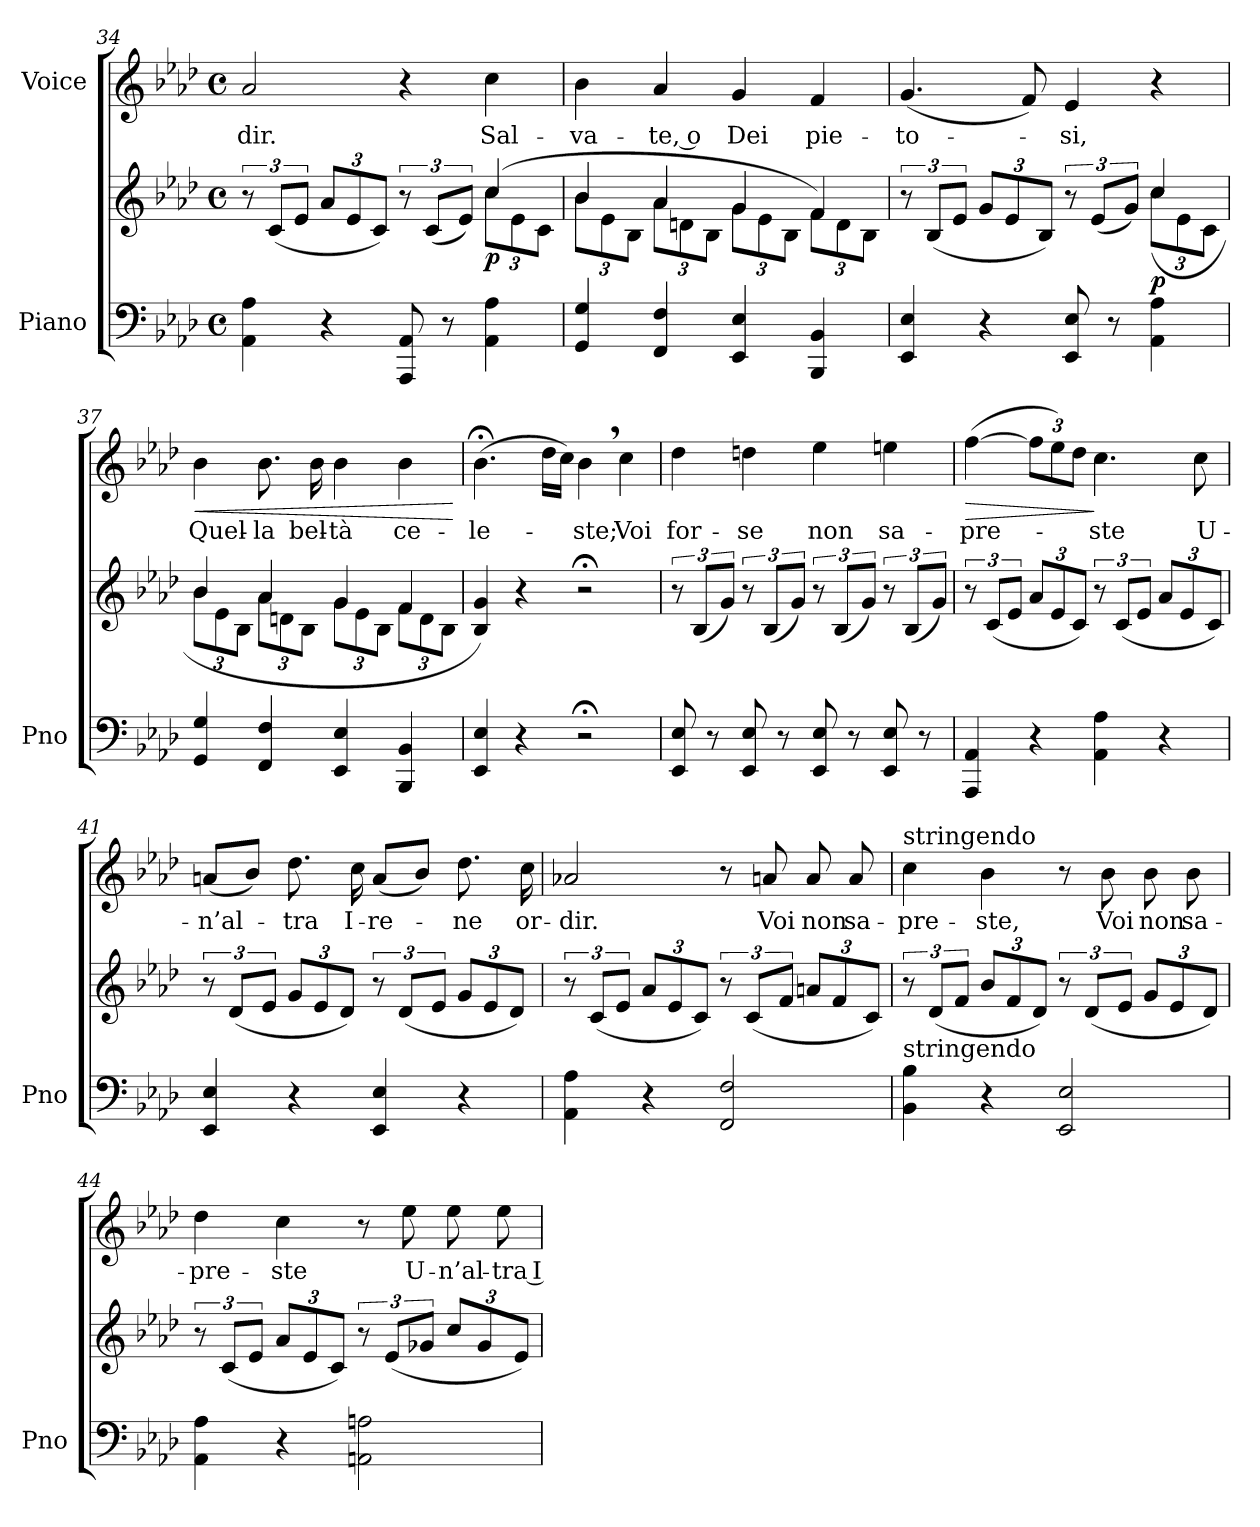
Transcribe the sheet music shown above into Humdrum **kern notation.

**kern	**kern	**dynam	**kern	**text	**dynam
*part2	*part2	*part2	*part1	*part1	*part1
*staff3	*staff2	*staff2/3	*staff1	*staff1	*staff1
*I"Piano	*	*	*I"Voice	*	*
*I'Pno	*	*	*	*	*
*clefF4	*clefG2	*	*clefG2	*	*
*k[b-e-a-d-]	*k[b-e-a-d-]	*	*k[b-e-a-d-]	*	*
*M4/4	*M4/4	*	*M4/4	*	*
*met(c)	*met(c)	*	*met(c)	*	*
=34	=34	=34	=34	=34	=34
*	*^	*	*	*	*
!	!	!	!	!	!LO:LY:b	!
4AA-\ 4A-\	12r	2.ryy	.	2a-/	-dir.	.
.	(12c/L	.	.	.	.	.
.	12e-/J	.	.	.	.	.
*	*Xbrackettup	*	*	*	*	*
4r	12a-/L	.	.	.	.	.
.	12e-/	.	.	.	.	.
.	12c/J)	.	.	.	.	.
*	*brackettup	*	*	*	*	*
8AAA-/ 8AA-/	12r	.	.	4r	.	.
.	(<12c/L	.	.	.	.	.
8r	.	.	.	.	.	.
.	12e-/J)	.	.	.	.	.
*	*	*Xbrackettup	*	*	*	*
!	!	!	!LO:DY:b	!	!LO:LY:b	!
4AA-\ 4A-\	(4cc/	12cc\L	p	4cc\	Sal-	.
.	.	12e-\	.	.	.	.
.	.	12c\J	.	.	.	.
=35	=35	=35	=35	=35	=35	=35
!	!	!	!	!	!LO:LY:b	!
4GG/ 4G/	4b-/	12b-\L	.	4b-\	-va-	.
.	.	12e-\	.	.	.	.
.	.	12B-\J	.	.	.	.
!	!	!	!	!	!LO:LY:b	!
4FF/ 4F/	4a-/	12a-\L	.	4a-/	-te, o	.
.	.	12dn\	.	.	.	.
.	.	12B-\J	.	.	.	.
!	!	!	!	!	!LO:LY:b	!
4EE-/ 4E-/	4g/	12g\L	.	4g/	Dei	.
.	.	12e-\	.	.	.	.
.	.	12B-\J	.	.	.	.
!	!	!	!	!	!LO:LY:b	!
4BBB-/ 4BB-/	4f/)	12f\L	.	4f/	pie-	.
.	.	12d\	.	.	.	.
.	.	12B-\J	.	.	.	.
!!LO:LB:g=z
=36	=36	=36	=36	=36	=36	=36
*	*brackettup	*	*	*	*	*
!	!	!	!	!	!LO:LY:b	!
4EE-/ 4E-/	12r	2.ryy	.	(>4.g/	-to-	.
.	(12B-/L	.	.	.	.	.
.	12e-/J	.	.	.	.	.
*	*Xbrackettup	*	*	*	*	*
4r	12g/L	.	.	.	.	.
.	12e-/	.	.	.	.	.
.	.	.	.	8f/)	.	.
.	12B-/J)	.	.	.	.	.
*	*brackettup	*	*	*	*	*
!	!	!	!	!	!LO:LY:b	!
8EE-/ 8E-/	12r	.	.	4e-/	-si,	.
.	(<12e-/L	.	.	.	.	.
8r	.	.	.	.	.	.
.	12g/J)	.	.	.	.	.
*	*	*Xbrackettup	*	*	*	*
!	!	!	!LO:DY:b	!	!	!
4AA-\ 4A-\	4cc/	(>12cc\L	p	4r	.	.
.	.	12e-\	.	.	.	.
.	.	12c\J	.	.	.	.
=37	=37	=37	=37	=37	=37	=37
!	!	!	!	!	!LO:LY:b	!LO:HP:b
4GG/ 4G/	4b-/	12b-\L	.	4b-\	Quel-	<
.	.	12e-\	.	.	.	.
.	.	12B-\J	.	.	.	.
!	!	!	!	!	!LO:LY:b	!
4FF/ 4F/	4a-/	12a-\L	.	8.b-\	-la	.
.	.	12dn\	.	.	.	.
.	.	12B-\J	.	.	.	.
!	!	!	!	!	!LO:LY:b	!
.	.	.	.	16b-\	bel-	.
!	!	!	!	!	!LO:LY:b	!
4EE-/ 4E-/	4g/	12g\L	.	4b-\	-tà	.
.	.	12e-\	.	.	.	.
.	.	12B-\J	.	.	.	.
!	!	!	!	!	!LO:LY:b	!
4BBB-/ 4BB-/	4f/	12f\L	.	4b-\	ce-	.
.	.	12d\	.	.	.	.
.	.	12B-\J	.	.	.	.
*	*v	*v	*	*	*	*
.	.	.	.	.	[
=38	=38	=38	=38	=38	=38
!	!	!	!	!LO:LY:b	!
4EE-/ 4E-/	4B-/ 4g/)	.	(4.b-;<\	-le-	.
4r	4r	.	.	.	.
.	.	.	16dd-\LL	.	.
.	.	.	16cc\JJ)	.	.
!	!	!	!	!LO:LY:b	!
2r;<	2r;<	.	4b-,\	-ste;	.
!	!	!	!	!LO:LY:b	!
.	.	.	4cc\	Voi	.
=39	=39	=39	=39	=39	=39
*	*brackettup	*	*	*	*
!	!	!	!	!LO:LY:b	!
8EE-/ 8E-/	12r	.	4dd-\	for-	.
.	(12B-/L	.	.	.	.
8r	.	.	.	.	.
.	12g/J)	.	.	.	.
!	!	!	!	!LO:LY:b	!
8EE-/ 8E-/	12r	.	4ddn\	-se	.
.	(12B-/L	.	.	.	.
8r	.	.	.	.	.
.	12g/J)	.	.	.	.
!	!	!	!	!LO:LY:b	!
8EE-/ 8E-/	12r	.	4ee-\	non	.
.	(12B-/L	.	.	.	.
8r	.	.	.	.	.
.	12g/J)	.	.	.	.
!	!	!	!	!LO:LY:b	!
8EE-/ 8E-/	12r	.	4een\	sa-	.
.	(12B-/L	.	.	.	.
8r	.	.	.	.	.
.	12g/J)	.	.	.	.
!!LO:LB:g=z
=40	=40	=40	=40	=40	=40
!	!	!	!	!LO:LY:b	!LO:HP:b
4AAA-/ 4AA-/	12r	.	([4ff\	-pre-	>
.	(12c/L	.	.	.	.
.	12e-/J	.	.	.	.
*	*Xbrackettup	*	*Xbrackettup	*	*
4r	12a-/L	.	12ff\L]	.	.
.	12e-/	.	12ee-\)	.	.
.	12c/J)	.	12dd-\J	.	.
*	*brackettup	*	*	*	*
!	!	!	!	!LO:LY:b	!
4AA-\ 4A-\	12r	.	4.cc\	-ste	]
.	(12c/L	.	.	.	.
.	12e-/J	.	.	.	.
*	*Xbrackettup	*	*	*	*
4r	12a-/L	.	.	.	.
.	12e-/	.	.	.	.
!	!	!	!	!LO:LY:b	!
.	.	.	8cc\	U-	.
.	12c/J)	.	.	.	.
=41	=41	=41	=41	=41	=41
*	*brackettup	*	*	*	*
!	!	!	!	!LO:LY:b	!
4EE-/ 4E-/	12r	.	(8an/L	-n’al-	.
.	(12d-/L	.	.	.	.
.	.	.	8b-/J)	.	.
.	12e-/J	.	.	.	.
*	*Xbrackettup	*	*	*	*
!	!	!	!	!LO:LY:b	!
4r	12g/L	.	8.dd-\	-tra	.
.	12e-/	.	.	.	.
.	12d-/J)	.	.	.	.
!	!	!	!	!LO:LY:b	!
.	.	.	16cc\	I-	.
*	*brackettup	*	*	*	*
!	!	!	!	!LO:LY:b	!
4EE-/ 4E-/	12r	.	(8a/L	-re-	.
.	(12d-/L	.	.	.	.
.	.	.	8b-/J)	.	.
.	12e-/J	.	.	.	.
*	*Xbrackettup	*	*	*	*
!	!	!	!	!LO:LY:b	!
4r	12g/L	.	8.dd-\	-ne	.
.	12e-/	.	.	.	.
.	12d-/J)	.	.	.	.
!	!	!	!	!LO:LY:b	!
.	.	.	16cc\	or-	.
=42	=42	=42	=42	=42	=42
*	*brackettup	*	*	*	*
!	!	!	!	!LO:LY:b	!
4AA-\ 4A-\	12r	.	2a-X/	-dir.	.
.	(12c/L	.	.	.	.
.	12e-/J	.	.	.	.
*	*Xbrackettup	*	*	*	*
4r	12a-/L	.	.	.	.
.	12e-/	.	.	.	.
.	12c/J)	.	.	.	.
*	*brackettup	*	*	*	*
2FF/ 2F/	12r	.	8r	.	.
.	(12c/L	.	.	.	.
!	!	!	!	!LO:LY:b	!
.	.	.	8an/	Voi	.
.	12f/J	.	.	.	.
*	*Xbrackettup	*	*	*	*
!	!	!	!	!LO:LY:b	!
.	12an/L	.	8a/	non	.
.	12f/	.	.	.	.
!	!	!	!	!LO:LY:b	!
.	.	.	8a/	sa-	.
.	12c/J)	.	.	.	.
!!LO:LB:g=z
=43	=43	=43	=43	=43	=43
*	*brackettup	*	*	*	*
!	!	!	!LO:TX:a:t=stringendo	!	!
!	!LO:TX:b:t=stringendo	!	!	!	!
!	!	!	!	!LO:LY:b	!
4BB-\ 4B-\	12r	.	4cc\	-pre-	.
.	(12d-/L	.	.	.	.
.	12f/J	.	.	.	.
*	*Xbrackettup	*	*	*	*
!	!	!	!	!LO:LY:b	!
4r	12b-/L	.	4b-\	-ste,	.
.	12f/	.	.	.	.
.	12d-/J)	.	.	.	.
*	*brackettup	*	*	*	*
2EE-/ 2E-/	12r	.	8r	.	.
.	(12d-/L	.	.	.	.
!	!	!	!	!LO:LY:b	!
.	.	.	8b-\	Voi	.
.	12e-/J	.	.	.	.
*	*Xbrackettup	*	*	*	*
!	!	!	!	!LO:LY:b	!
.	12g/L	.	8b-\	non	.
.	12e-/	.	.	.	.
!	!	!	!	!LO:LY:b	!
.	.	.	8b-\	sa-	.
.	12d-/J)	.	.	.	.
=44	=44	=44	=44	=44	=44
*	*brackettup	*	*	*	*
!	!	!	!	!LO:LY:b	!
4AA-\ 4A-\	12r	.	4dd-\	-pre-	.
.	(12c/L	.	.	.	.
.	12e-/J	.	.	.	.
*	*Xbrackettup	*	*	*	*
!	!	!	!	!LO:LY:b	!
4r	12a-/L	.	4cc\	-ste	.
.	12e-/	.	.	.	.
.	12c/J)	.	.	.	.
*	*brackettup	*	*	*	*
2AAn\ 2An\	12r	.	8r	.	.
.	(12e-/L	.	.	.	.
!	!	!	!	!LO:LY:b	!
.	.	.	8ee-\	U-	.
.	12g-X/J	.	.	.	.
*	*Xbrackettup	*	*	*	*
!	!	!	!	!LO:LY:b	!
.	12cc/L	.	8ee-\	-n’al-	.
.	12g-/	.	.	.	.
!	!	!	!	!LO:LY:b	!
.	.	.	8ee-\	-tra I-	.
.	12e-/J)	.	.	.	.
=	=	=	=	=	=
*-	*-	*-	*-	*-	*-
